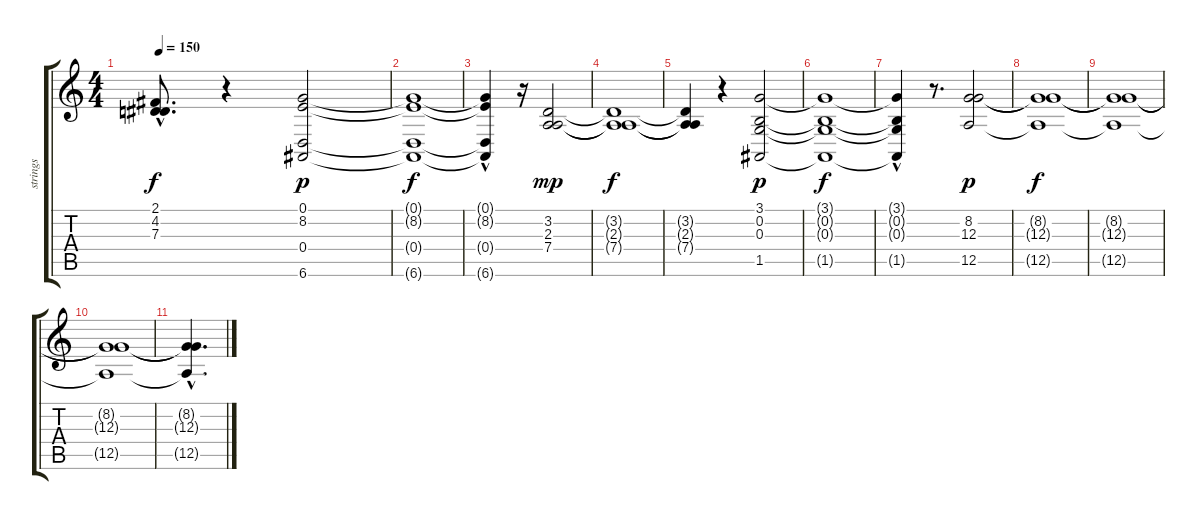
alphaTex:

\track ("strings" "strings") {instrument vibraphone}
\staff {score tabs}
\tuning (E4 B3 G3 D3 A2 E2) {hide}
\ts (4 4)
\tempo 150
\clef g2
\ks c
(2.1{hac t} 4.2{t} 7.3{hac t}).8{d dy f} r.4 (0.1 8.2 0.4 6.6).2{dy p} |
(0.1{t} 8.2{t} 0.4{t} 6.6{t}).1{dy f} |
(0.1{t} 8.2{t} 0.4{hac t} 6.6{t}).4 r.16 (3.2 2.3 7.4).2{dy mp} |
(3.2{t} 2.3{t} 7.4{t}).1{dy f} |
(3.2{t} 2.3{t} 7.4{t}).4 r.4 (3.1 0.2 0.3 1.5).2{dy p} |
(3.1{t} 0.2{t} 0.3{t} 1.5{t}).1{dy f} |
(3.1{t} 0.2{hac t} 0.3{hac t} 1.5{hac t}).4 r.8{d} (8.2 12.3 12.5).2{dy p} |
(8.2{t} 12.3{t} 12.5{t}).1{dy f} |
(8.2{t} 12.3{t} 12.5{t}).1 |
(8.2{t} 12.3{t} 12.5{t}).1 |
(8.2{t} 12.3{t} 12.5{hac t}).4{d}
